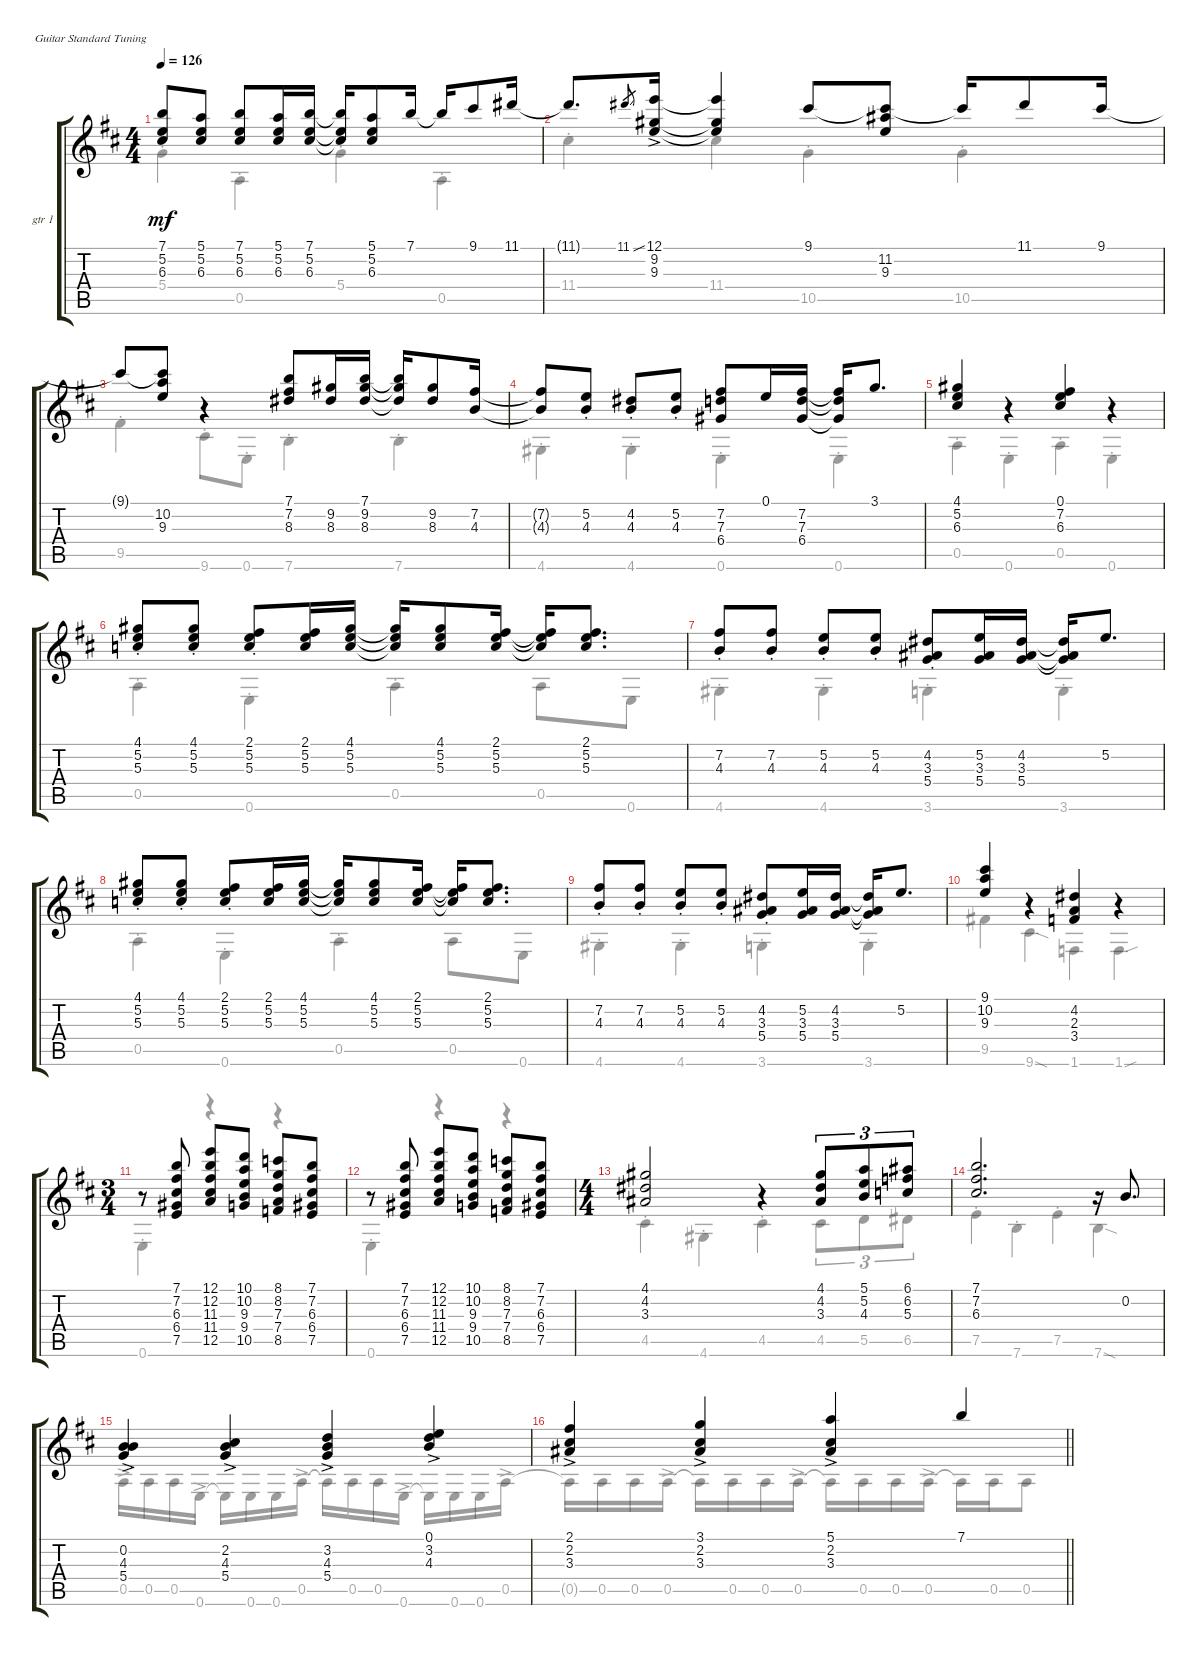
\bracketExtendMode groupsimilarinstruments
\firstSystemTrackNameOrientation horizontal
\otherSystemsTrackNameOrientation horizontal
\track ("gtr 1" "gtr 1") {instrument acousticguitarnylon}
\staff {score tabs}
\tuning (E4 B3 G3 D3 A2 E2)
\voice
\ts (4 4)
\tempo 126
\clef g2
\ks d
(7.1{t} 5.2{t} 6.3{t}).8{dy mf} (5.1 5.2 6.3).8 (7.1 5.2 6.3).8 (5.1 5.2 6.3).16 (7.1 5.2 6.3).16 (7.1{t} 5.2{t} 6.3{t}).16 (5.1 5.2 6.3).8 7.1.16 7.1{t}.16 9.1.8 11.1.16 |
11.1{t}.8{d} 11.1{ss}.8{gr} (12.1{ac} 9.2{ac} 9.3{ac}).16 (12.1{t} 9.2{t} 9.3{t}).4 9.1.8 (9.1{t} 11.2 9.3).8 9.1{t}.16 11.1.8 9.1.16 |
9.1{t}.8 (9.1{t} 10.2 9.3).8 r.4 (7.1 7.2 8.3).8 (9.2 8.3).16 (7.1 9.2 8.3).16 (7.1{t} 9.2{t} 8.3{t}).16 (9.2 8.3).8 (7.2 4.3).16 |
(7.2{t} 4.3{t}).8 (5.2{st} 4.3{st}).8 (4.2{st} 4.3{st}).8 (5.2{st} 4.3{st}).8 (7.2 7.3 6.4).8 0.1.16 (7.2 7.3 6.4).16 (7.2{t} 7.3{t} 6.4{t}).16 3.1.8{d} |
(4.1 5.2 6.3).4 r.4 (7.2 0.1 6.3).4 r.4 |
(4.1{st} 5.2{st} 5.3{st}).8 (4.1{st} 5.2{st} 5.3{st}).8 (2.1{st} 5.2{st} 5.3{st}).8 (2.1 5.2 5.3).16 (4.1 5.2 5.3).16 (4.1{t} 5.2{t} 5.3{t}).16 (4.1 5.2 5.3).8 (2.1 5.2 5.3).16 (2.1{t} 5.2{t} 5.3{t}).16 (2.1 5.2 5.3).8{d} |
(7.2{st} 4.3{st}).8 (7.2{st} 4.3{st}).8 (5.2{st} 4.3{st}).8 (5.2{st} 4.3{st}).8 (4.2{st} 3.3{st} 5.4{st}).8 (5.2 3.3 5.4).16 (4.2 3.3 5.4).16 (4.2{t} 3.3{t} 5.4{t}).16 5.2.8{d} |
(4.1{st} 5.2{st} 5.3{st}).8 (4.1{st} 5.2{st} 5.3{st}).8 (2.1{st} 5.2{st} 5.3{st}).8 (2.1 5.2 5.3).16 (4.1 5.2 5.3).16 (4.1{t} 5.2{t} 5.3{t}).16 (4.1 5.2 5.3).8 (2.1 5.2 5.3).16 (2.1{t} 5.2{t} 5.3{t}).16 (2.1 5.2 5.3).8{d} |
(7.2{st} 4.3{st}).8 (7.2{st} 4.3{st}).8 (5.2{st} 4.3{st}).8 (5.2{st} 4.3{st}).8 (4.2{st} 3.3{st} 5.4{st}).8 (5.2 3.3 5.4).16 (4.2 3.3 5.4).16 (4.2{t} 3.3{t} 5.4{t}).16 5.2.8{d} |
(9.1 10.2 9.3).4 r.4 (4.2 2.3 3.4).4 r.4 |
\ts (3 4)
r.8 (7.1 7.2 6.3 6.4 7.5).8 (12.1 12.2 11.3 11.4 12.5).8 (10.1 10.2 9.3 9.4 10.5).8 (8.1 8.2 7.3 7.4 8.5).8 (7.1 7.2 6.3 6.4 7.5).8 |
r.8 (7.1 7.2 6.3 6.4 7.5).8 (12.1 12.2 11.3 11.4 12.5).8 (10.1 10.2 9.3 9.4 10.5).8 (8.1 8.2 7.3 7.4 8.5).8 (7.1 7.2 6.3 6.4 7.5).8 |
\ts (4 4)
(4.1 4.2 3.3).2 r.4 (4.1 4.2 3.3).8{tu (3 2)} (5.1 5.2 4.3).8{tu (3 2)} (6.1 6.2 5.3).8{tu (3 2)} |
(7.1 7.2 6.3).2{d} r.16 0.2.8{d} |
(0.2{ac} 4.3{ac} 5.4{ac}).4 (2.2{ac} 4.3{ac} 5.4{ac}).4 (3.2{ac} 4.3{ac} 5.4{ac}).4 (0.1{ac} 3.2{ac} 4.3{ac}).4 |
\barLineRight lightlight
(2.1{ac} 2.2{ac} 3.3{ac}).4 (3.1{ac} 2.2{ac} 3.3{ac}).4 (5.1{ac} 2.2{ac} 3.3{ac}).4 7.1.4
\voice
\clef g2
\ottava regular
\simile none
\ks d
5.4{st}.4{dy mf} 0.5{st}.4 5.4{st}.4 0.5{st}.4 |
11.4{st}.4 11.4{st}.4 10.5{st}.4 10.5{st}.4 |
9.5{st}.4 9.6{st}.8 0.6{st}.8 7.6{st}.4 7.6{st}.4 |
4.6{st}.4 4.6{st}.4 0.6{st}.4 0.6{st}.4 |
0.5{st}.4 0.6{st}.4 0.5{st}.4 0.6{st}.4 |
0.5{st}.4 0.6{st}.4 0.5{st}.4 0.5.8 0.6.8 |
4.6{st}.4 4.6{st}.4 3.6{st}.4 3.6{st}.4 |
0.5{st}.4 0.6{st}.4 0.5{st}.4 0.5.8 0.6.8 |
4.6{st}.4 4.6{st}.4 3.6{st}.4 3.6{st}.4 |
9.5.4 9.6{sod}.4 1.6.4 1.6{sou}.4 |
0.6{st}.4 r.4 r.4 |
0.6{st}.4 r.4 r.4 |
4.5{st}.4 4.6{st}.4 4.5{st}.4 4.5.8{tu (3 2)} 5.5.8{tu (3 2)} 6.5.8{tu (3 2)} |
7.5{st}.4 7.6{st}.4 7.5{st}.4 7.6{sod}.4 |
0.5{ac}.16 0.5.16 0.5.16 0.6{ac}.16 0.6{t}.16 0.6.16 0.6.16 0.5{ac}.16 0.5{t}.16 0.5.16 0.5.16 0.6{ac}.16 0.6{t}.16 0.6.16 0.6.16 0.5{ac}.16 |
\barLineRight lightlight
0.5{t}.16 0.5.16 0.5.16 0.5{ac}.16 0.5{t}.16 0.5.16 0.5.16 0.5{ac}.16 0.5{t}.16 0.5.16 0.5.16 0.5{ac}.16 0.5{t}.16 0.5.16 0.5.8
